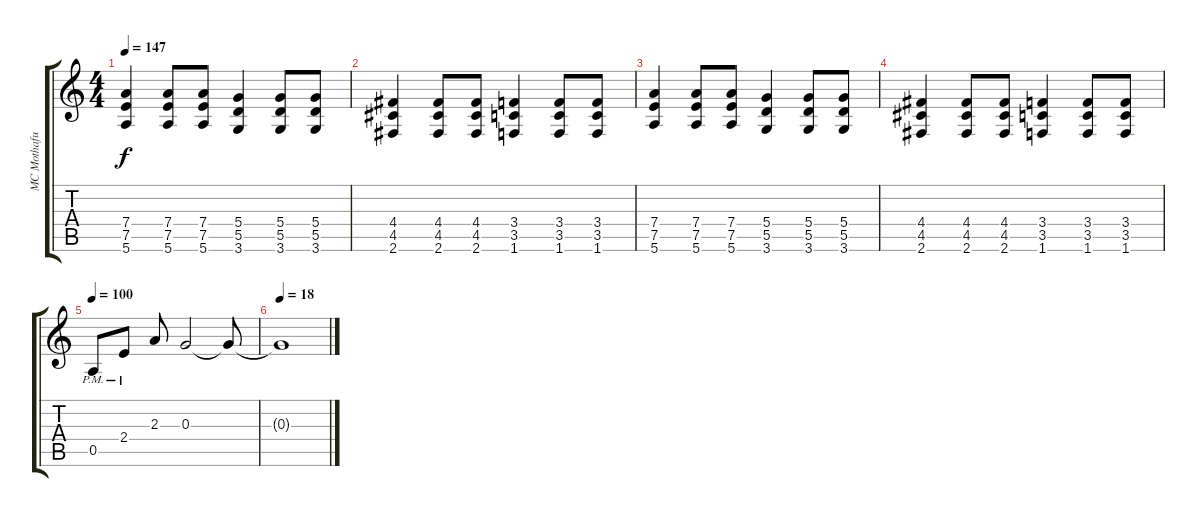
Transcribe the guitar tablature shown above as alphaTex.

\track ("MC Mothafucka" "MC Mothafu") {instrument distortionguitar}
\staff {score tabs}
\tuning (E4 B3 G3 D3 A2 E2) {hide}
\ts (4 4)
\tempo 147
\clef g2
\ks c
(7.4 7.5 5.6).4{dy f} (7.4 7.5 5.6).8 (7.4 7.5 5.6).8 (5.4 5.5 3.6).4 (5.4 5.5 3.6).8 (5.4 5.5 3.6).8 |
(4.4 4.5 2.6).4 (4.4 4.5 2.6).8 (4.4 4.5 2.6).8 (3.4 3.5 1.6).4 (3.4 3.5 1.6).8 (3.4 3.5 1.6).8 |
(7.4 7.5 5.6).4 (7.4 7.5 5.6).8 (7.4 7.5 5.6).8 (5.4 5.5 3.6).4 (5.4 5.5 3.6).8 (5.4 5.5 3.6).8 |
(4.4 4.5 2.6).4 (4.4 4.5 2.6).8 (4.4 4.5 2.6).8 (3.4 3.5 1.6).4 (3.4 3.5 1.6).8 (3.4 3.5 1.6).8 |
\tempo 100
0.5{pm}.8 2.4{pm}.8 2.3.8 0.3.2 0.3{t}.8 |
\tempo 18
0.3{t}.1
